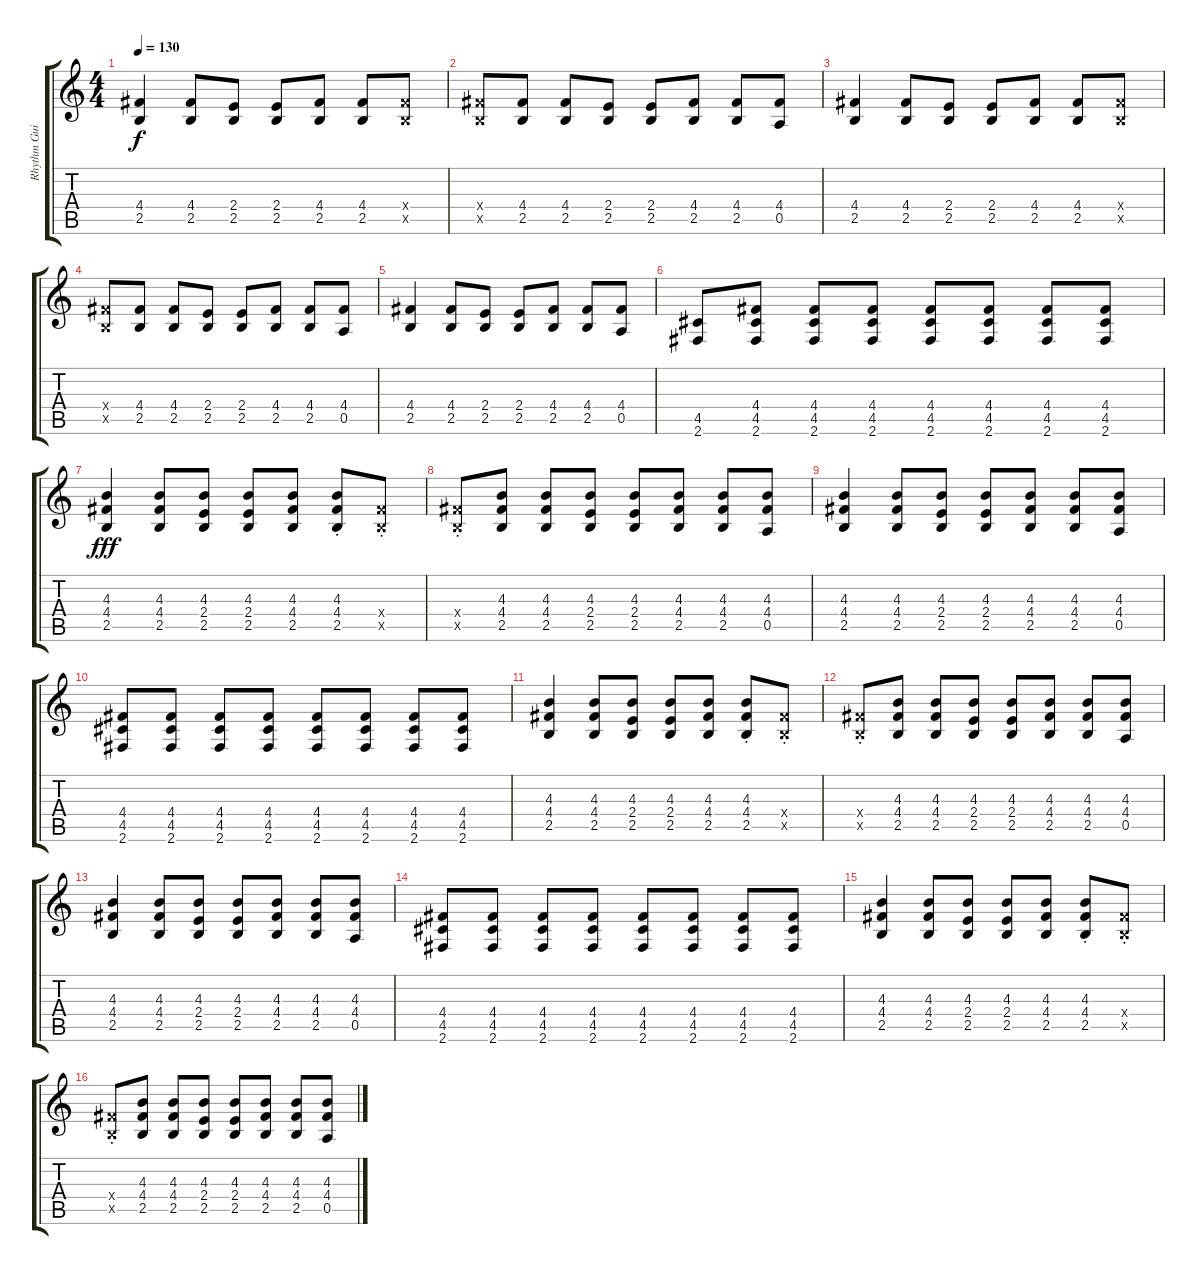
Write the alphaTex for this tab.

\track ("Rhythm Guitar" "Rhythm Gui") {instrument overdrivenguitar}
\staff {score tabs}
\tuning (E4 B3 G3 D3 A2 E2) {hide}
\ts (4 4)
\tempo 130
\clef g2
\ks c
(4.4 2.5).4{dy f} (4.4 2.5).8 (2.4 2.5).8 (2.4 2.5).8 (4.4 2.5).8 (4.4 2.5).8 (4.4{x} 2.5{x}).8 |
(4.4{x} 2.5{x}).8 (4.4 2.5).8 (4.4 2.5).8 (2.4 2.5).8 (2.4 2.5).8 (4.4 2.5).8 (4.4 2.5).8 (4.4 0.5).8 |
(4.4 2.5).4 (4.4 2.5).8 (2.4 2.5).8 (2.4 2.5).8 (4.4 2.5).8 (4.4 2.5).8 (4.4{x} 2.5{x}).8 |
(4.4{x} 2.5{x}).8 (4.4 2.5).8 (4.4 2.5).8 (2.4 2.5).8 (2.4 2.5).8 (4.4 2.5).8 (4.4 2.5).8 (4.4 0.5).8 |
(4.4 2.5).4 (4.4 2.5).8 (2.4 2.5).8 (2.4 2.5).8 (4.4 2.5).8 (4.4 2.5).8 (4.4 0.5).8 |
(4.5 2.6).8 (4.4 4.5 2.6).8{volume 12 instrument overdrivenguitar} (4.4 4.5 2.6).8 (4.4 4.5 2.6).8 (4.4 4.5 2.6).8 (4.4 4.5 2.6).8 (4.4 4.5 2.6).8 (4.4 4.5 2.6).8 |
(4.3 4.4 2.5).4{dy fff} (4.3 4.4 2.5).8 (4.3 2.4 2.5).8 (4.3 2.4 2.5).8 (4.3 4.4 2.5).8 (4.3 4.4{st} 2.5{st}).8 (4.4{st x} 2.5{st x}).8 |
(4.4{st x} 2.5{st x}).8 (4.3 4.4 2.5).8 (4.3 4.4 2.5).8 (4.3 2.4 2.5).8 (4.3 2.4 2.5).8 (4.3 4.4 2.5).8 (4.3 4.4 2.5).8 (4.3 4.4 0.5).8 |
(4.3 4.4 2.5).4 (4.3 4.4 2.5).8 (4.3 2.4 2.5).8 (4.3 2.4 2.5).8 (4.3 4.4 2.5).8 (4.3 4.4 2.5).8 (4.3 4.4 0.5).8 |
(4.4 4.5 2.6).8 (4.4 4.5 2.6).8 (4.4 4.5 2.6).8 (4.4 4.5 2.6).8 (4.4 4.5 2.6).8 (4.4 4.5 2.6).8 (4.4 4.5 2.6).8 (4.4 4.5 2.6).8 |
(4.3 4.4 2.5).4 (4.3 4.4 2.5).8 (4.3 2.4 2.5).8 (4.3 2.4 2.5).8 (4.3 4.4 2.5).8 (4.3 4.4{st} 2.5{st}).8 (4.4{st x} 2.5{st x}).8 |
(4.4{st x} 2.5{st x}).8 (4.3 4.4 2.5).8 (4.3 4.4 2.5).8 (4.3 2.4 2.5).8 (4.3 2.4 2.5).8 (4.3 4.4 2.5).8 (4.3 4.4 2.5).8 (4.3 4.4 0.5).8 |
(4.3 4.4 2.5).4 (4.3 4.4 2.5).8 (4.3 2.4 2.5).8 (4.3 2.4 2.5).8 (4.3 4.4 2.5).8 (4.3 4.4 2.5).8 (4.3 4.4 0.5).8 |
(4.4 4.5 2.6).8 (4.4 4.5 2.6).8 (4.4 4.5 2.6).8 (4.4 4.5 2.6).8 (4.4 4.5 2.6).8 (4.4 4.5 2.6).8 (4.4 4.5 2.6).8 (4.4 4.5 2.6).8 |
(4.3 4.4 2.5).4 (4.3 4.4 2.5).8 (4.3 2.4 2.5).8 (4.3 2.4 2.5).8 (4.3 4.4 2.5).8 (4.3 4.4{st} 2.5{st}).8 (4.4{st x} 2.5{st x}).8 |
(4.4{st x} 2.5{st x}).8 (4.3 4.4 2.5).8 (4.3 4.4 2.5).8 (4.3 2.4 2.5).8 (4.3 2.4 2.5).8 (4.3 4.4 2.5).8 (4.3 4.4 2.5).8 (4.3 4.4 0.5).8
